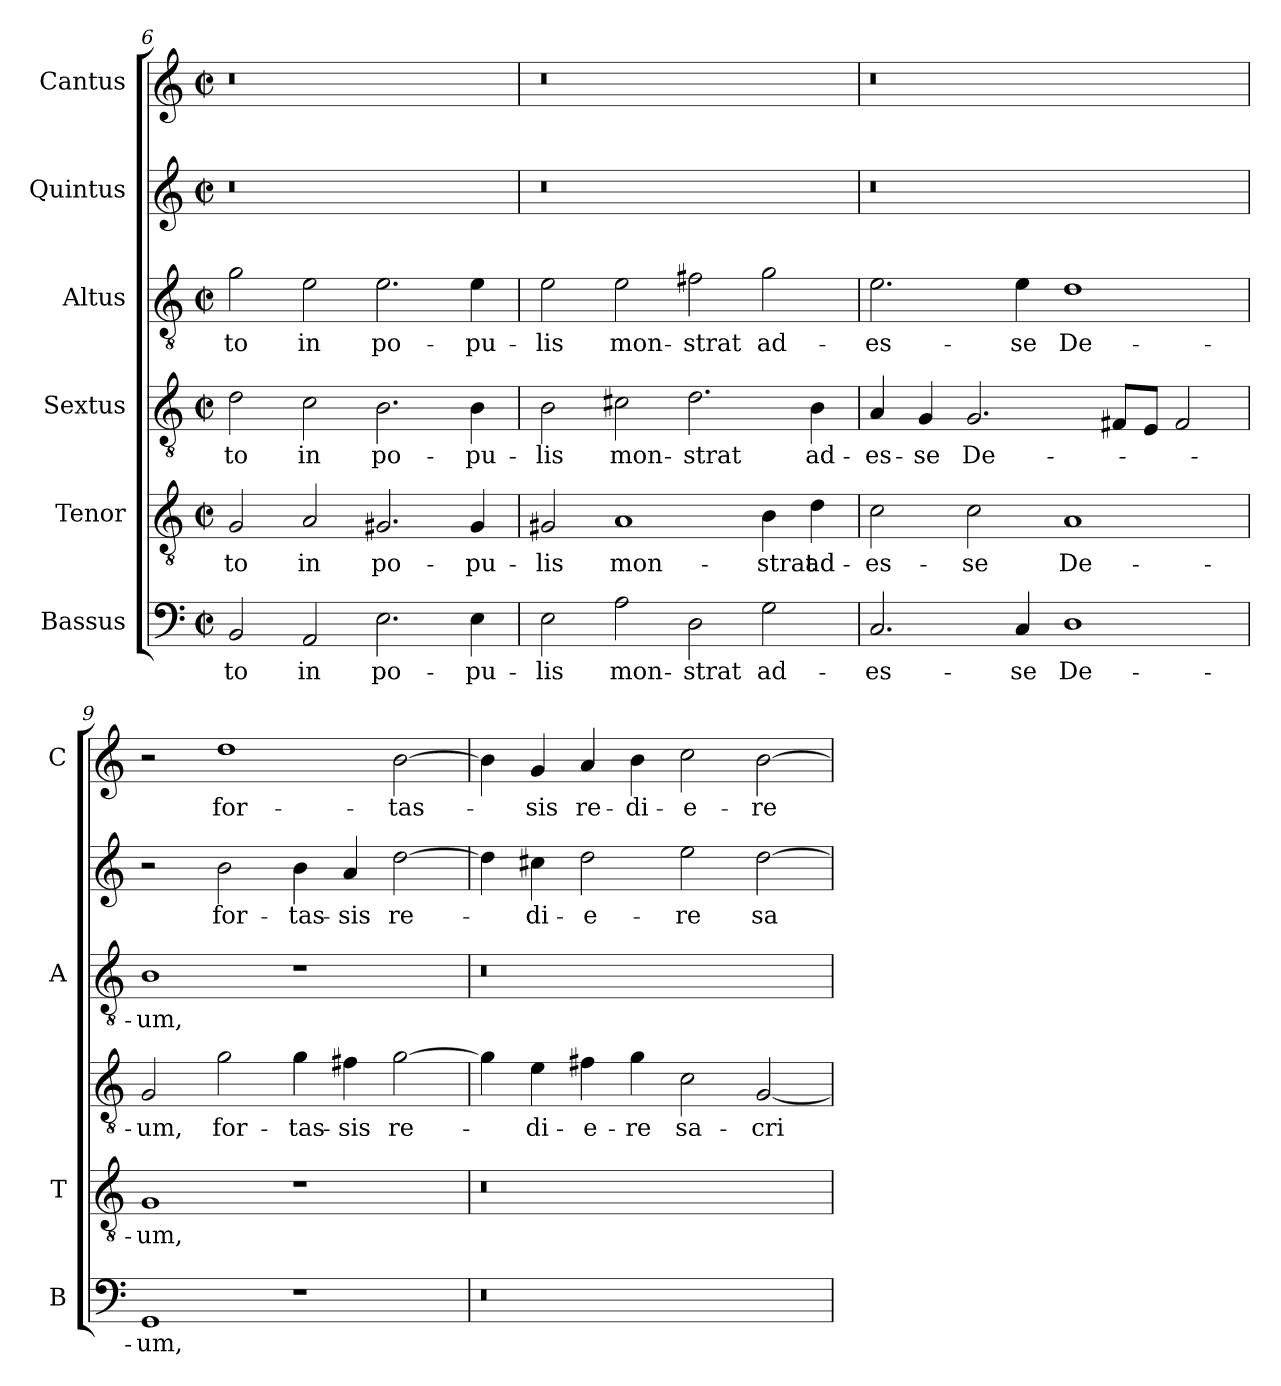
**kern	**text	**kern	**text	**kern	**text	**kern	**text	**kern	**text	**kern	**text
*part6	*part6	*part5	*part5	*part4	*part4	*part3	*part3	*part2	*part2	*part1	*part1
*staff6	*staff6	*staff5	*staff5	*staff4	*staff4	*staff3	*staff3	*staff2	*staff2	*staff1	*staff1
*I"Bassus	*	*I"Tenor	*	*I"Sextus	*	*I"Altus	*	*I"Quintus	*	*I"Cantus	*
*I'B	*	*I'T	*	*	*	*I'A	*	*	*	*I'C	*
*clefF4	*	*clefGv2	*	*clefGv2	*	*clefGv2	*	*clefG2	*	*clefG2	*
*k[]	*	*k[]	*	*k[]	*	*k[]	*	*k[]	*	*k[]	*
*C:	*	*C:	*	*C:	*	*C:	*	*C:	*	*C:	*
*M2/2	*	*M2/2	*	*M2/2	*	*M2/2	*	*M2/2	*	*M2/2	*
*met(c|)	*	*met(c|)	*	*met(c|)	*	*met(c|)	*	*met(c|)	*	*met(c|)	*
=6	=6	=6	=6	=6	=6	=6	=6	=6	=6	=6	=6
2BB/	-to	2G/	-to	2d\	-to	2g\	-to	0r	.	0r	.
2AA/	in	2A/	in	2c\	in	2e\	in	.	.	.	.
2.E\	po-	2.G#X/	po-	2.B\	po-	2.e\	po-	.	.	.	.
4E\	-pu-	4G#/	-pu-	4B\	-pu-	4e\	-pu-	.	.	.	.
=7	=7	=7	=7	=7	=7	=7	=7	=7	=7	=7	=7
2E\	-lis	2G#X/	-lis	2B\	-lis	2e\	-lis	0r	.	0r	.
2A\	mon-	1A	mon-	2c#X\	mon-	2e\	mon-	.	.	.	.
2D\	-strat	.	.	2.d\	-strat	2f#X\	-strat	.	.	.	.
2G\	ad-	4B\	-strat	.	.	2g\	ad-	.	.	.	.
.	.	4d\	ad-	4B\	ad-	.	.	.	.	.	.
!!LO:PB:g=z
=8	=8	=8	=8	=8	=8	=8	=8	=8	=8	=8	=8
2.C/	-es-	2c\	-es-	4A/	-es-	2.e\	-es-	0r	.	0r	.
.	.	.	.	4G/	-se	.	.	.	.	.	.
.	.	2c\	-se	2.G/	De-	.	.	.	.	.	.
4C/	-se	.	.	.	.	4e\	-se	.	.	.	.
1D	De-	1A	De-	.	.	1d	De-	.	.	.	.
.	.	.	.	8F#X/L	.	.	.	.	.	.	.
.	.	.	.	8E/J	.	.	.	.	.	.	.
.	.	.	.	2F#/	.	.	.	.	.	.	.
=9	=9	=9	=9	=9	=9	=9	=9	=9	=9	=9	=9
1GG	-um,	1G	-um,	2G/	-um,	1B	-um,	2r	.	2r	.
.	.	.	.	2g\	for-	.	.	2b\	for-	1dd	for-
1r	.	1r	.	4g\	-tas-	1r	.	4b\	-tas-	.	.
.	.	.	.	4f#X\	-sis	.	.	4a/	-sis	.	.
.	.	.	.	[2g\	re-	.	.	[2dd\	re-	[2b\	-tas-
=10	=10	=10	=10	=10	=10	=10	=10	=10	=10	=10	=10
0r	.	0r	.	4g\]	.	0r	.	4dd\]	.	4b\]	.
.	.	.	.	4e\	-di-	.	.	4cc#X\	-di-	4g/	-sis
.	.	.	.	4f#X\	-e-	.	.	2dd\	-e-	4a/	re-
.	.	.	.	4g\	-re	.	.	.	.	4b\	-di-
.	.	.	.	2c\	sa-	.	.	2ee\	-re	2cc\	-e-
.	.	.	.	[2G/	-cri	.	.	[2dd\	sa-	[2b\	-re
=	=	=	=	=	=	=	=	=	=	=	=
*-	*-	*-	*-	*-	*-	*-	*-	*-	*-	*-	*-
